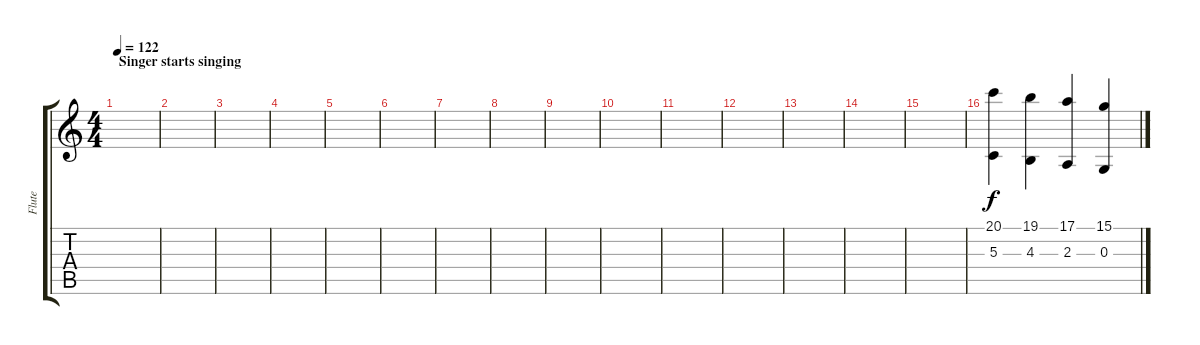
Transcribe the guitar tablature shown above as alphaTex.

\track ("Flute" "Flute") {instrument flute}
\staff {score tabs}
\tuning (E4 B3 G3 D3 A2 E2) {hide}
\ts (4 4)
\section ("" "Singer starts singing")
\tempo 122
\clef g2
\ks c
|
|
|
|
|
|
|
|
|
|
|
|
|
|
|
(20.1 5.3).4 (19.1 4.3).4 (17.1 2.3).4 (15.1 0.3).4
